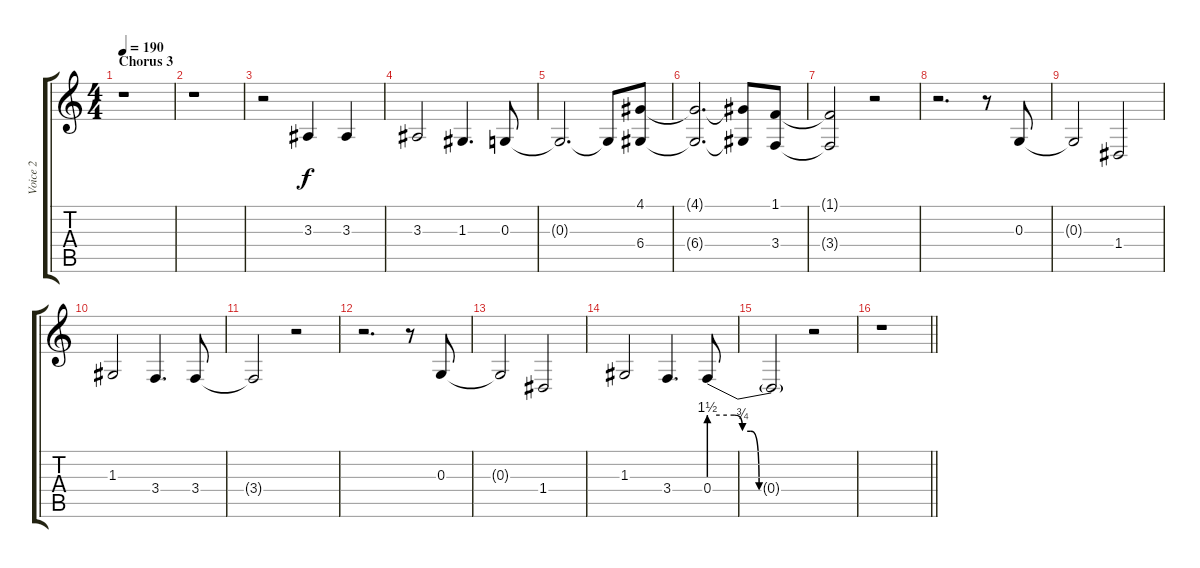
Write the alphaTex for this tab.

\track ("Voice 2" "Voice 2") {instrument lead2sawtooth}
\staff {score tabs}
\tuning (E4 B3 G3 D3 A2 E2) {hide}
\ts (4 4)
\section ("" "Chorus 3")
\tempo 190
\clef g2
\ks c
r.1{dy f} |
r.1 |
r.2 3.3.4 3.3.4 |
3.3.2 1.3.4{d} 0.3.8 |
0.3{t}.2{d} 0.3{t}.8 (4.1 6.4).8 |
(4.1{t} 6.4{t}).2{d} (4.1{t} 6.4{t}).8 (1.1 3.4).8 |
(1.1{t} 3.4{t}).2 r.2 |
r.2{d} r.8 0.3.8 |
0.3{t}.2 1.4.2 |
1.3.2 3.4.4{d} 3.4.8 |
3.4{t}.2 r.2 |
r.2{d} r.8 0.3.8 |
0.3{t}.2 1.4.2 |
1.3.2 3.4.4{d} 0.4{be (custom 0 6 15 6 20 3 25 3 30 0 60 0)}.8 |
0.4{t}.2 r.2 |
\barLineRight lightlight
r.1
